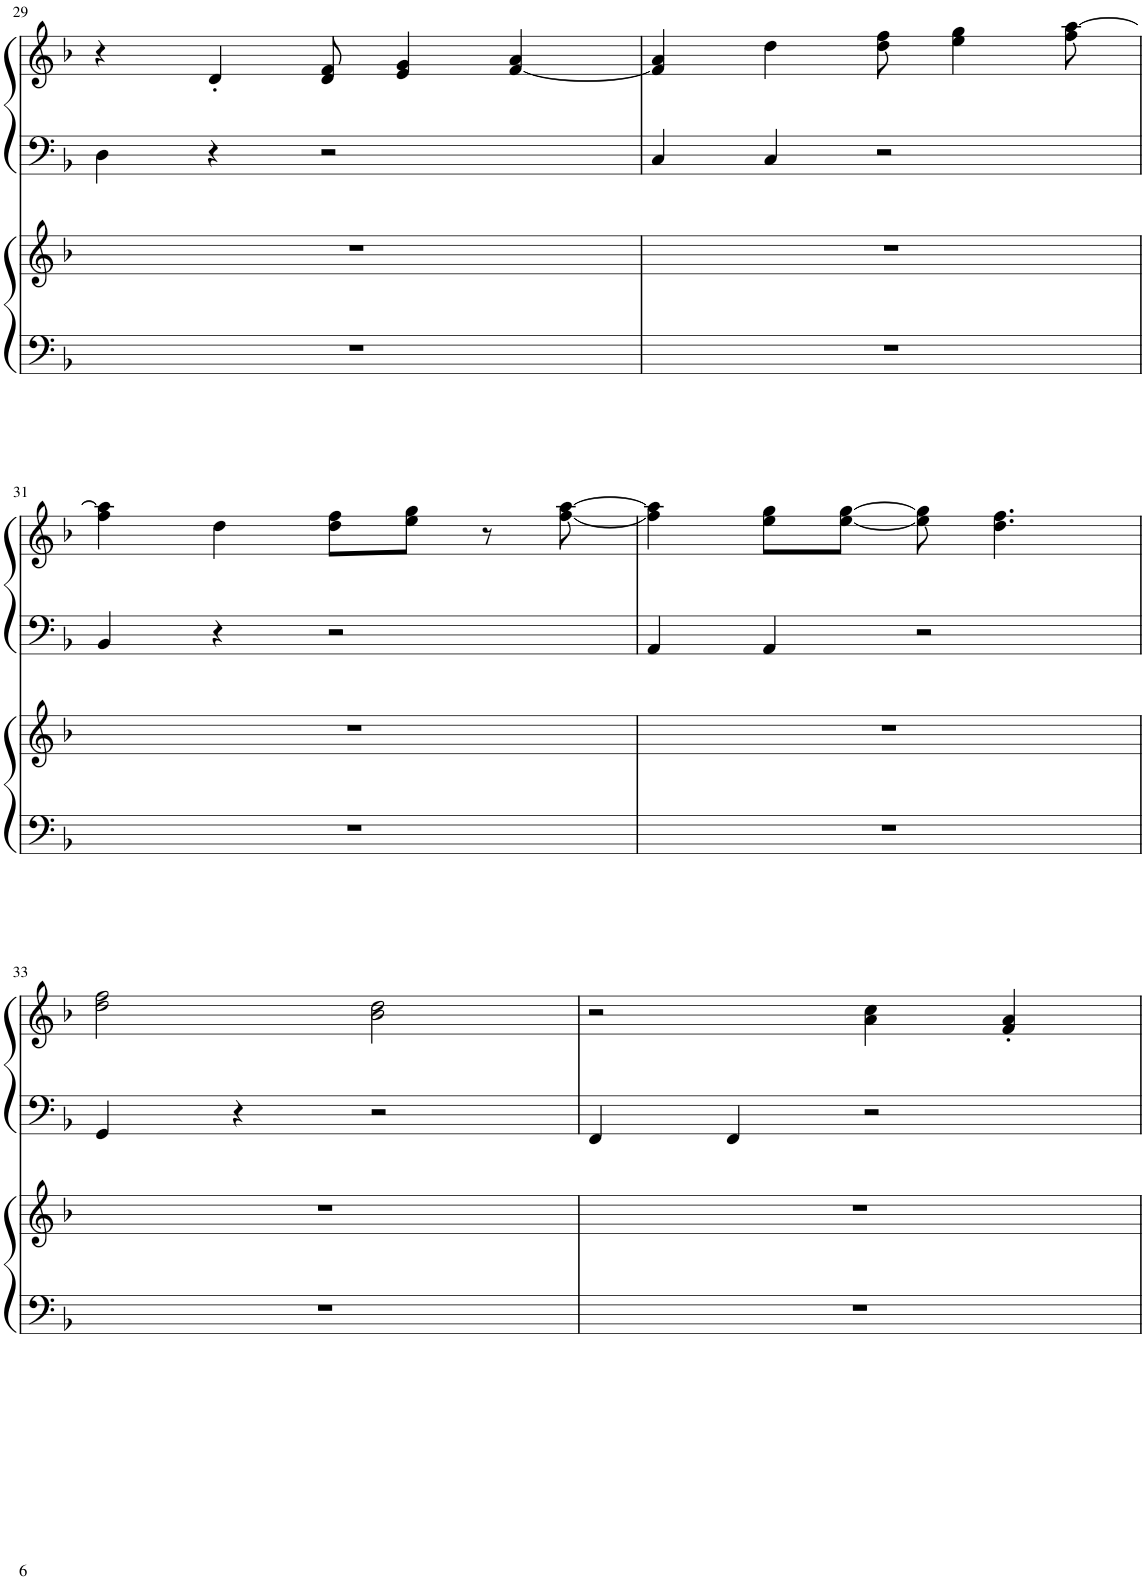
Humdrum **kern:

**kern	**kern	**kern	**kern
*part2	*part2	*part1	*part1
*staff4	*staff3	*staff2	*staff1
*I"Piano	*	*I"Piano	*
*I'Pno	*	*I'Pno	*
!!LO:PB:g=z
*clefF4	*clefG2	*clefG2	*clefG2
*k[b-]	*k[b-]	*k[b-]	*k[b-]
*	*	*M4/4	*M4/4
=29	=29	=29	=29
1r	1r	4D\	4r
.	.	4r	4d'/
.	.	2r	8d/ 8f/
.	.	.	4e/ 4g/
.	.	.	[<8f/ [8a/
8ryy	8ryy	8ryy	8ryy
=30	=30	=30	=30
1r	1r	4C/	4f/] 4a/
.	.	4C/	8f/_ 8a/]
.	.	.	4dd\
.	.	2r	.
.	.	.	8dd\ 8ff\
.	.	.	4ee\ 4gg\
8r	8ryy	8ryy	8ff\ [>8aa\
!!LO:LB:g=z
=31	=31	=31	=31
1r	1r	4BB-/	4ff\ 4aa\]
.	.	4r	4dd\
.	.	2r	8dd\ 8ff\L
.	.	.	8ee\ 8gg\J
.	.	.	8r
.	.	.	[<8ff\ [>8aa\
=32	=32	=32	=32
1r	1r	4AA/	4ff\] 4aa\]
.	.	4AA/	8ee\ 8gg\L
.	.	.	[<8ee\ [>8gg\J
.	.	2r	8ee\] 8gg\]
.	.	.	4.dd\ 4.ff\
!!LO:LB:g=z
=33	=33	=33	=33
1r	1r	4GG/	2dd\ 2ff\
.	.	4r	.
.	.	2r	2b-\ 2dd\
=34	=34	=34	=34
1r	1r	4FF/	2r
.	.	4FF/	.
.	.	2r	4a\ 4cc\
.	.	.	4f/' 4a/'
=	=	=	=
*-	*-	*-	*-
